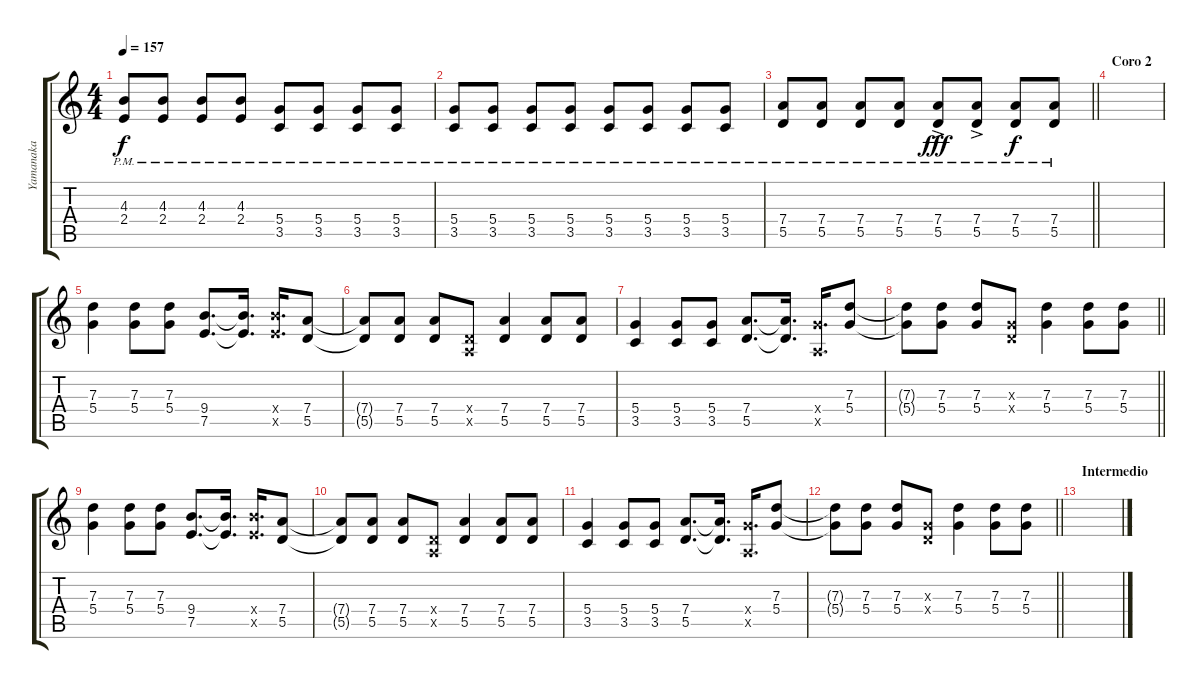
\track ("Yamanaka" "Yamanaka") {instrument overdrivenguitar}
\staff {score tabs}
\tuning (E4 B3 G3 D3 A2 E2) {hide}
\ts (4 4)
\tempo 157
\clef g2
\ks c
(4.3{pm} 2.4{pm}).8{dy f} (4.3{pm} 2.4{pm}).8 (4.3{pm} 2.4{pm}).8 (4.3{pm} 2.4{pm}).8 (5.4{pm} 3.5{pm}).8 (5.4{pm} 3.5{pm}).8 (5.4{pm} 3.5{pm}).8 (5.4{pm} 3.5{pm}).8 |
(5.4{pm} 3.5{pm}).8 (5.4{pm} 3.5{pm}).8 (5.4{pm} 3.5{pm}).8 (5.4{pm} 3.5{pm}).8 (5.4{pm} 3.5{pm}).8 (5.4{pm} 3.5{pm}).8 (5.4{pm} 3.5{pm}).8 (5.4{pm} 3.5{pm}).8 |
\barLineRight lightlight
(7.4{pm} 5.5{pm}).8 (7.4{pm} 5.5{pm}).8 (7.4{pm} 5.5{pm}).8 (7.4{pm} 5.5{pm}).8 (7.4{pm} 5.5{ac pm}).8{dy fff} (7.4{pm} 5.5{ac pm}).8 (7.4{pm} 5.5).8{dy f} (7.4{pm} 5.5).8 |
\section ("" "Coro 2")
|
(7.3 5.4).4 (7.3 5.4).8 (7.3 5.4).8 (9.4 7.5).8{d} (9.4{t} 7.5{t}).16{d} (9.4{x} 7.5{x}).16{d} (7.4 5.5).8 |
(7.4{t} 5.5{t}).8 (7.4 5.5).8 (7.4 5.5).8 (0.4{x} 0.5{x}).8 (7.4 5.5).4 (7.4 5.5).8 (7.4 5.5).8 |
(5.4 3.5).4 (5.4 3.5).8 (5.4 3.5).8 (7.4 5.5).8{d} (7.4{t} 5.5{t}).16{d} (5.4{x} 0.5{x}).16{d} (7.3 5.4).8 |
\barLineRight lightlight
(7.3{t} 5.4{t}).8 (7.3 5.4).8 (7.3 5.4).8 (0.3{x} 0.4{x}).8 (7.3 5.4).4 (7.3 5.4).8 (7.3 5.4).8 |
(7.3 5.4).4 (7.3 5.4).8 (7.3 5.4).8 (9.4 7.5).8{d} (9.4{t} 7.5{t}).16{d} (9.4{x} 7.5{x}).16{d} (7.4 5.5).8 |
(7.4{t} 5.5{t}).8 (7.4 5.5).8 (7.4 5.5).8 (0.4{x} 0.5{x}).8 (7.4 5.5).4 (7.4 5.5).8 (7.4 5.5).8 |
(5.4 3.5).4 (5.4 3.5).8 (5.4 3.5).8 (7.4 5.5).8{d} (7.4{t} 5.5{t}).16{d} (5.4{x} 0.5{x}).16{d} (7.3 5.4).8 |
\barLineRight lightlight
(7.3{t} 5.4{t}).8 (7.3 5.4).8 (7.3 5.4).8 (0.3{x} 0.4{x}).8 (7.3 5.4).4 (7.3 5.4).8 (7.3 5.4).8 |
\section ("" "Intermedio")
